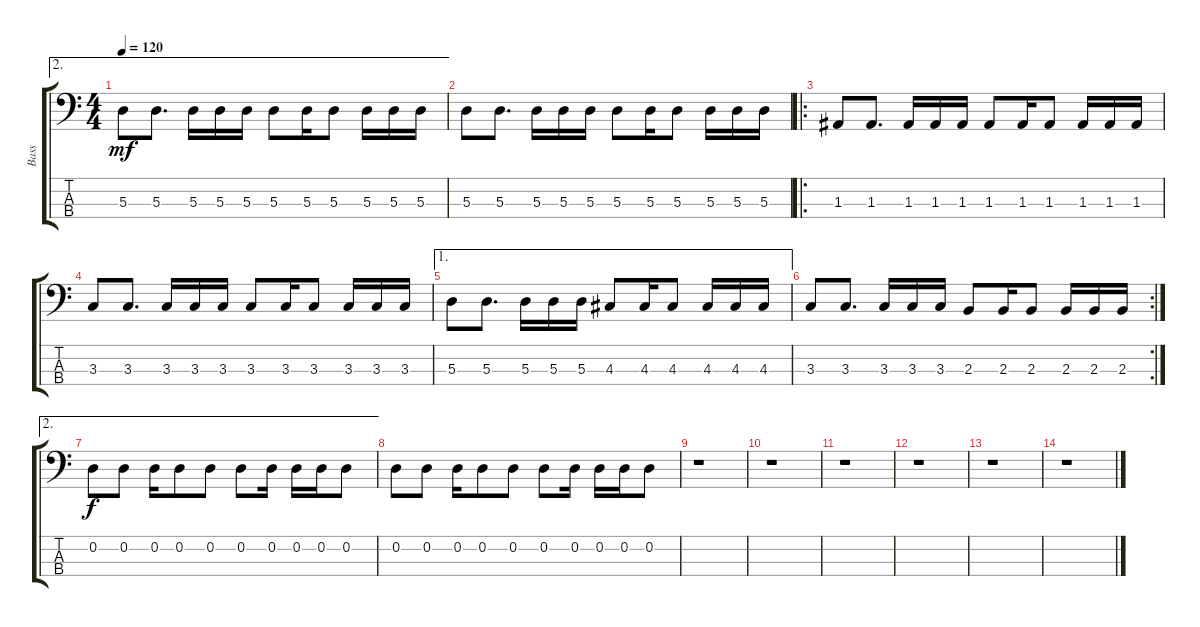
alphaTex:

\track ("Bass" "Bass") {instrument electricbassfinger}
\staff {score tabs}
\tuning (G2 D2 A1 E1) {hide}
\ae 2
\ts (4 4)
\tempo 120
\clef f4
\ks c
5.3.8{dy mf} 5.3.8{d} 5.3.16 5.3.16 5.3.16 5.3.8 5.3.16 5.3.8 5.3.16 5.3.16 5.3.16 |
5.3.8 5.3.8{d} 5.3.16 5.3.16 5.3.16 5.3.8 5.3.16 5.3.8 5.3.16 5.3.16 5.3.16 |
\ro
1.3.8 1.3.8{d} 1.3.16 1.3.16 1.3.16 1.3.8 1.3.16 1.3.8 1.3.16 1.3.16 1.3.16 |
3.3.8 3.3.8{d} 3.3.16 3.3.16 3.3.16 3.3.8 3.3.16 3.3.8 3.3.16 3.3.16 3.3.16 |
\ae 1
5.3.8 5.3.8{d} 5.3.16 5.3.16 5.3.16 4.3.8 4.3.16 4.3.8 4.3.16 4.3.16 4.3.16 |
\rc 2
3.3.8 3.3.8{d} 3.3.16 3.3.16 3.3.16 2.3.8 2.3.16 2.3.8 2.3.16 2.3.16 2.3.16 |
\ae 2
0.2.8{dy f} 0.2.8 0.2.16 0.2.8 0.2.8 0.2.8 0.2.16 0.2.16 0.2.16 0.2.8 |
0.2.8 0.2.8 0.2.16 0.2.8 0.2.8 0.2.8 0.2.16 0.2.16 0.2.16 0.2.8 |
r.1 |
r.1 |
r.1 |
r.1 |
r.1 |
r.1
